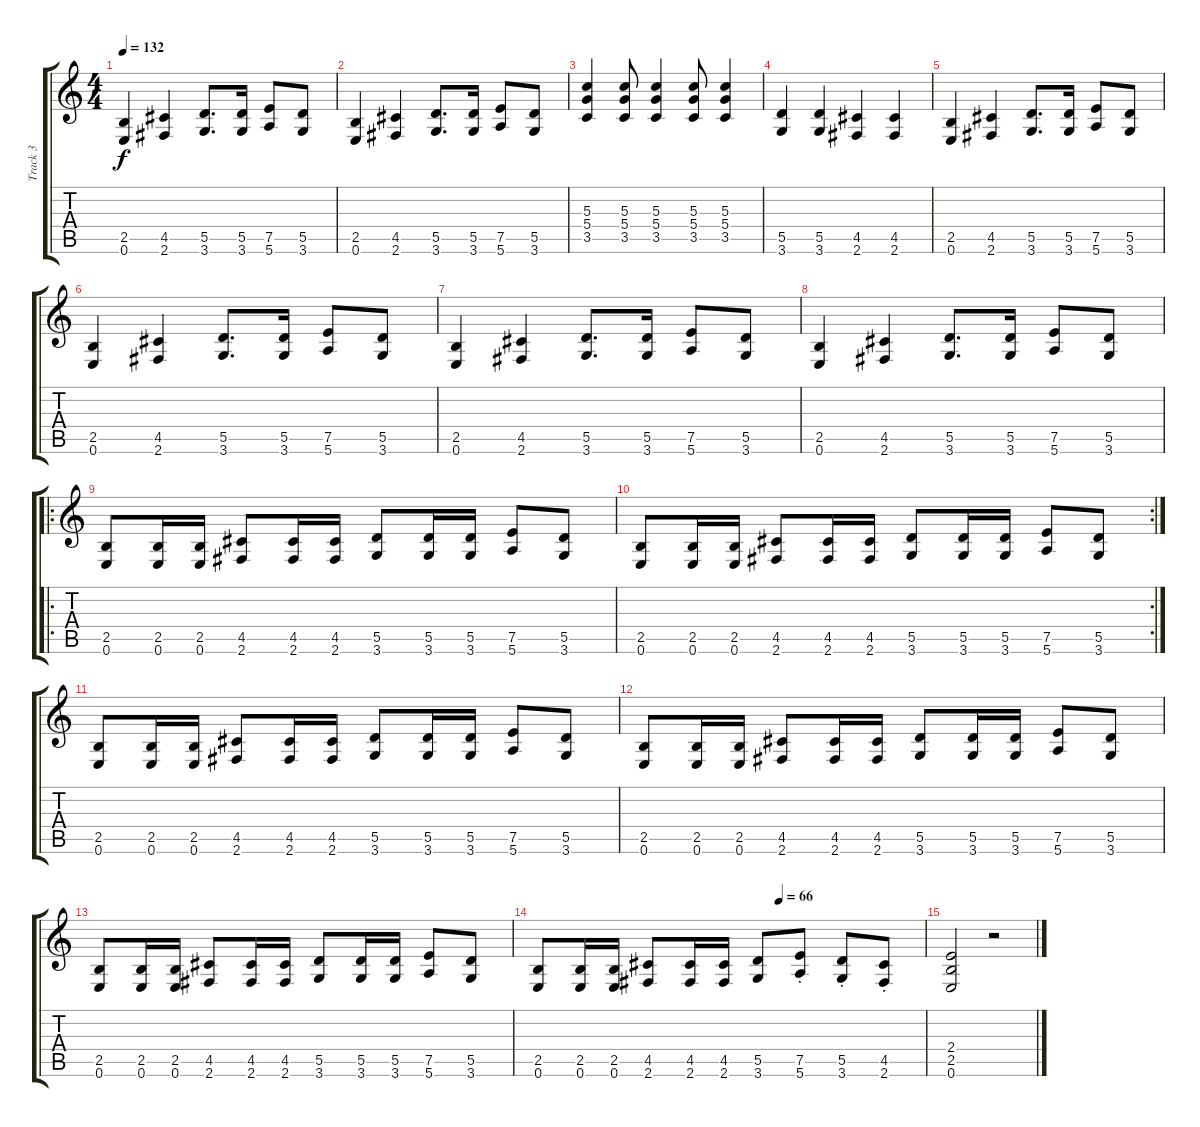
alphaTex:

\track ("Track 3" "Track 3") {instrument distortionguitar}
\staff {score tabs}
\tuning (E4 B3 G3 D3 A2 E2) {hide}
\ts (4 4)
\tempo 132
\clef g2
\ks c
(2.5 0.6).4{dy f} (4.5 2.6).4 (5.5 3.6).8{d} (5.5 3.6).16 (7.5 5.6).8 (5.5 3.6).8 |
(2.5 0.6).4 (4.5 2.6).4 (5.5 3.6).8{d} (5.5 3.6).16 (7.5 5.6).8 (5.5 3.6).8 |
(5.3 5.4 3.5).4 (5.3 5.4 3.5).8 (5.3 5.4 3.5).4 (5.3 5.4 3.5).8 (5.3 5.4 3.5).4 |
(5.5 3.6).4 (5.5 3.6).4 (4.5 2.6).4 (4.5 2.6).4 |
(2.5 0.6).4 (4.5 2.6).4 (5.5 3.6).8{d} (5.5 3.6).16 (7.5 5.6).8 (5.5 3.6).8 |
(2.5 0.6).4 (4.5 2.6).4 (5.5 3.6).8{d} (5.5 3.6).16 (7.5 5.6).8 (5.5 3.6).8 |
(2.5 0.6).4 (4.5 2.6).4 (5.5 3.6).8{d} (5.5 3.6).16 (7.5 5.6).8 (5.5 3.6).8 |
(2.5 0.6).4 (4.5 2.6).4 (5.5 3.6).8{d} (5.5 3.6).16 (7.5 5.6).8 (5.5 3.6).8 |
\ro
(2.5 0.6).8 (2.5 0.6).16 (2.5 0.6).16 (4.5 2.6).8 (4.5 2.6).16 (4.5 2.6).16 (5.5 3.6).8 (5.5 3.6).16 (5.5 3.6).16 (7.5 5.6).8 (5.5 3.6).8 |
\rc 2
(2.5 0.6).8 (2.5 0.6).16 (2.5 0.6).16 (4.5 2.6).8 (4.5 2.6).16 (4.5 2.6).16 (5.5 3.6).8 (5.5 3.6).16 (5.5 3.6).16 (7.5 5.6).8 (5.5 3.6).8 |
(2.5 0.6).8 (2.5 0.6).16 (2.5 0.6).16 (4.5 2.6).8 (4.5 2.6).16 (4.5 2.6).16 (5.5 3.6).8 (5.5 3.6).16 (5.5 3.6).16 (7.5 5.6).8 (5.5 3.6).8 |
(2.5 0.6).8 (2.5 0.6).16 (2.5 0.6).16 (4.5 2.6).8 (4.5 2.6).16 (4.5 2.6).16 (5.5 3.6).8 (5.5 3.6).16 (5.5 3.6).16 (7.5 5.6).8 (5.5 3.6).8 |
(2.5 0.6).8 (2.5 0.6).16 (2.5 0.6).16 (4.5 2.6).8 (4.5 2.6).16 (4.5 2.6).16 (5.5 3.6).8 (5.5 3.6).16 (5.5 3.6).16 (7.5 5.6).8 (5.5 3.6).8 |
\tempo (66 0.625)
(2.5 0.6).8 (2.5 0.6).16 (2.5 0.6).16 (4.5 2.6).8 (4.5 2.6).16 (4.5 2.6).16 (5.5 3.6).8 (7.5{st} 5.6{st}).8 (5.5{st} 3.6{st}).8 (4.5{st} 2.6{st}).8 |
(2.4 2.5 0.6).2 r.2
